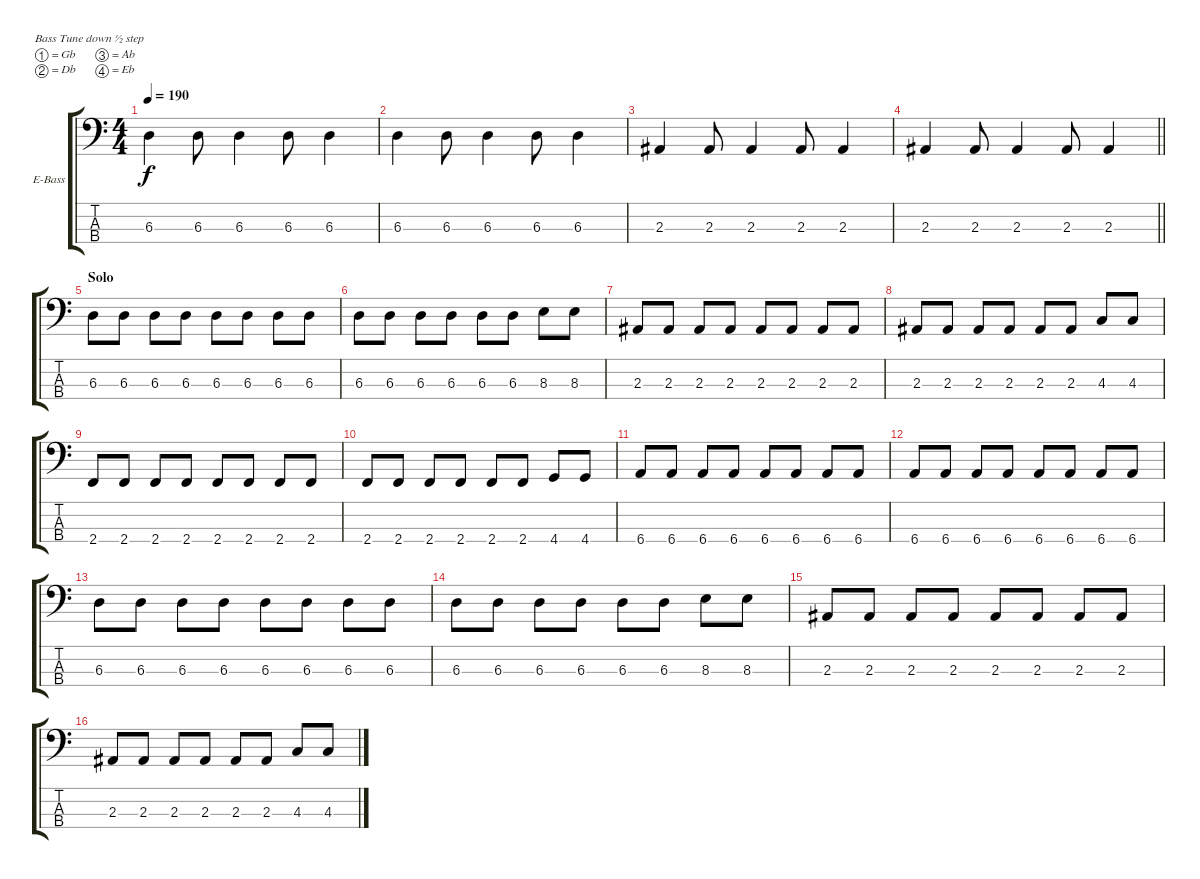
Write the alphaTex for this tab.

\bracketExtendMode groupsimilarinstruments
\firstSystemTrackNameOrientation horizontal
\otherSystemsTrackNameOrientation horizontal
\track ("Bass" "E-Bass") {instrument electricbasspick}
\staff {score tabs}
\tuning (Gb2 Db2 Ab1 Eb1)
\ts (4 4)
\tempo 190
\clef f4
\ks c
6.3.4{dy f} 6.3.8 6.3.4 6.3.8 6.3.4 |
6.3.4 6.3.8 6.3.4 6.3.8 6.3.4 |
2.3.4 2.3.8 2.3.4 2.3.8 2.3.4 |
\barLineRight lightlight
2.3.4 2.3.8 2.3.4 2.3.8 2.3.4 |
\section ("" "Solo")
6.3.8 6.3.8 6.3.8 6.3.8 6.3.8 6.3.8 6.3.8 6.3.8 |
6.3.8 6.3.8 6.3.8 6.3.8 6.3.8 6.3.8 8.3.8 8.3.8 |
2.3.8 2.3.8 2.3.8 2.3.8 2.3.8 2.3.8 2.3.8 2.3.8 |
2.3.8 2.3.8 2.3.8 2.3.8 2.3.8 2.3.8 4.3.8 4.3.8 |
2.4.8 2.4.8 2.4.8 2.4.8 2.4.8 2.4.8 2.4.8 2.4.8 |
2.4.8 2.4.8 2.4.8 2.4.8 2.4.8 2.4.8 4.4.8 4.4.8 |
6.4.8 6.4.8 6.4.8 6.4.8 6.4.8 6.4.8 6.4.8 6.4.8 |
6.4.8 6.4.8 6.4.8 6.4.8 6.4.8 6.4.8 6.4.8 6.4.8 |
6.3.8 6.3.8 6.3.8 6.3.8 6.3.8 6.3.8 6.3.8 6.3.8 |
6.3.8 6.3.8 6.3.8 6.3.8 6.3.8 6.3.8 8.3.8 8.3.8 |
2.3.8 2.3.8 2.3.8 2.3.8 2.3.8 2.3.8 2.3.8 2.3.8 |
2.3.8 2.3.8 2.3.8 2.3.8 2.3.8 2.3.8 4.3.8 4.3.8
